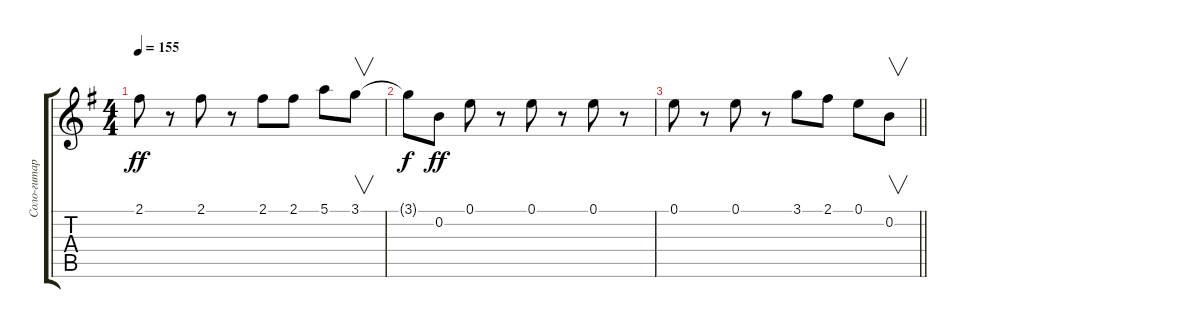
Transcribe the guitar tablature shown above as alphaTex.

\track ("Соло-гитара" "Соло-гитар") {instrument electricguitarjazz}
\staff {score tabs}
\tuning (E4 B3 G3 D3 A2 E2) {hide}
\ts (4 4)
\tempo 155
\clef g2
\ks eminor
2.1.8{dy ff} r.8 2.1.8 r.8 2.1.8 2.1.8 5.1.8 3.1.8{v} |
3.1{t}.8{dy f} 0.2.8{dy ff} 0.1.8 r.8 0.1.8 r.8 0.1.8 r.8 |
\barLineRight lightlight
0.1.8 r.8 0.1.8 r.8 3.1.8 2.1.8 0.1.8 0.2.8{v}
